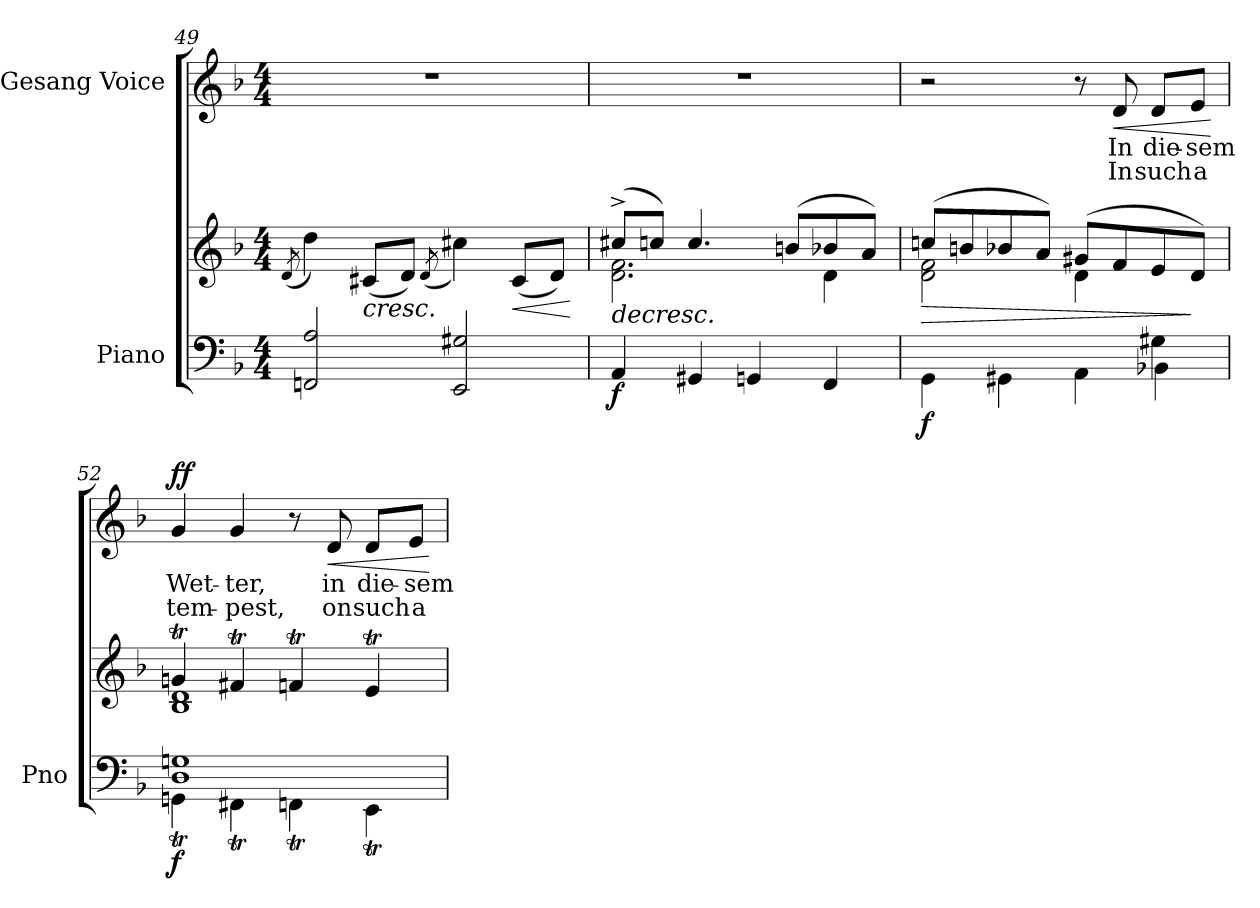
**kern	**kern	**dynam	**kern	**text	**text	**dynam
*part2	*part2	*part2	*part1	*part1	*part1	*part1
*staff3	*staff2	*staff2/3	*staff1	*staff1	*staff1	*staff1
*I"Piano	*	*	*I"Gesang Voice	*	*	*
*I'Pno	*	*	*	*	*	*
*clefF4	*clefG2	*	*clefG2	*	*	*
*k[b-]	*k[b-]	*	*k[b-]	*	*	*
*M4/4	*M4/4	*	*M4/4	*	*	*
=49	=49	=49	=49	=49	=49	=49
.	(8qd/	.	.	.	.	.
2FFn/ 2A/	4dd\)	.	1r	.	.	.
!	!	!LO:HP:b	!	!	!	!
.	(8c#X/L	<	.	.	.	.
.	8d/J)	.	.	.	.	.
.	(8qd/	.	.	.	.	.
2EE/ 2G#X/	4cc#X\)	.	.	.	.	.
!	!	!LO:HP:b	!	!	!	!
.	(8c#/L	<	.	.	.	.
.	8d/J)	.	.	.	.	.
.	.	[	.	.	.	.
=50	=50	=50	=50	=50	=50	=50
!	!	!LO:HP:b	!	!	!	!
*	*^	*	*	*	*	*
!	!	!	!LO:DY:n=1:b=2	!	!	!	!
4AA/	(8cc#X^/L	2.d\ 2.f\	> f	1r	.	.	.
.	8ccn/J)	.	.	.	.	.	.
4GG#X/	4.cc/	.	.	.	.	.	.
4GGn/	.	.	.	.	.	.	.
.	(8bn/L	.	.	.	.	.	.
4FF/	8b-X/	4d\	.	.	.	.	.
.	8a/J)	.	[	.	.	.	.
=51	=51	=51	=51	=51	=51	=51	=51
*^	*	*	*	*	*	*	*
!	!	!	!	!LO:HP:b	!	!	!	!
!	!	!	!	!LO:DY:n=1:b=2	!	!	!	!
2.ryy	4GG\	(8ccn/L	2d\ 2f\	> f	2r	.	.	.
.	.	8bn/	.	.	.	.	.	.
.	4GG#X\	8b-X/	.	.	.	.	.	.
.	.	8a/J)	.	.	.	.	.	.
.	4AA\	(8g#X/L	4d\	.	8r	.	.	.
!	!	!	!	!	!	!	!	!LO:HP:b
.	.	8f/	.	.	8d/	In	In	<
4G#X\	4BB-X\	8e/	4ryy	.	8d/L	die-	such	.
.	.	8d/J)	.	]	8e/J	-sem	a	.
*v	*v	*	*	*	*	*	*	*
*	*v	*v	*	*	*	*	*
.	.	.	.	.	.	[
=52	=52	=52	=52	=52	=52	=52
*^	*^	*	*	*	*	*
!	!	!	!	!LO:DY:b=2	!	!	!	!LO:DY:b
1D 1Gn	4GGnT\	4gnT/	1B- 1d	f	4g/	Wet-	tem-	ff
.	4FF#Xt\	4f#Xt/	.	.	4g/	-ter,	-pest,	.
.	4FFnT\	4fnT/	.	.	8r	.	.	.
!	!	!	!	!	!	!	!	!LO:HP:b
.	.	.	.	.	8d/	in	on	<
.	4EEt\	4et/	.	]	8d/L	die-	such	.
.	.	.	.	.	8e/J	-sem-	a	.
*v	*v	*	*	*	*	*	*	*
*	*v	*v	*	*	*	*	*
.	.	.	.	.	.	[
=	=	=	=	=	=	=
*-	*-	*-	*-	*-	*-	*-
